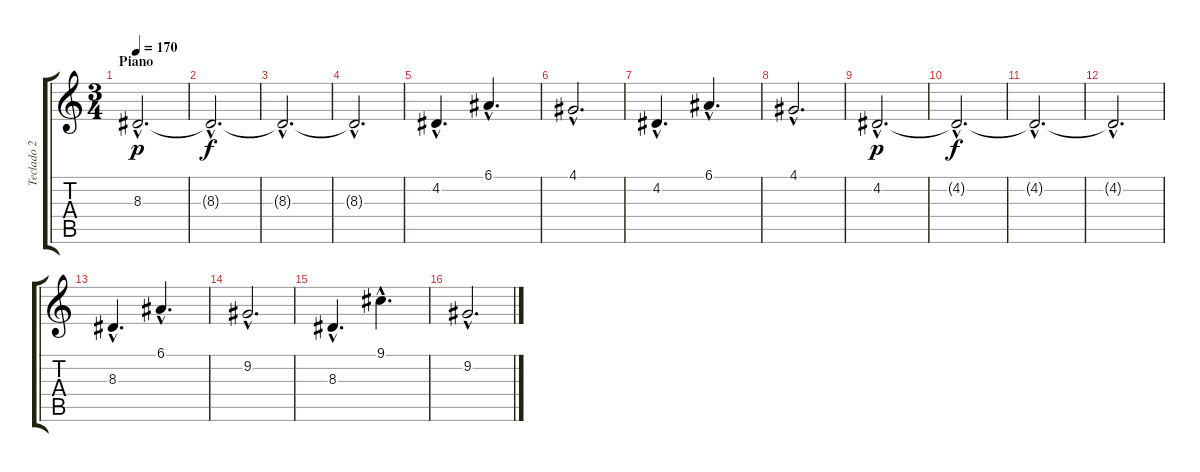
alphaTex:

\track ("Teclado 2" "Teclado 2") {instrument stringensemble1}
\staff {score tabs}
\tuning (E4 B3 G3 D3 A2 E2) {hide}
\ts (3 4)
\section ("" "Piano")
\tempo 170
\clef g2
\ks c
8.3{hac}.2{d dy p instrument stringensemble1} |
8.3{hac t}.2{d dy f} |
8.3{hac t}.2{d} |
8.3{hac t}.2{d} |
4.2{hac}.4{d volume 11 instrument synthbrass1} 6.1{hac}.4{d} |
4.1{hac}.2{d} |
4.2{hac}.4{d} 6.1{hac}.4{d} |
4.1{hac}.2{d} |
4.2{hac}.2{d dy p volume 12 instrument stringensemble1} |
4.2{hac t}.2{d dy f} |
4.2{hac t}.2{d} |
4.2{hac t}.2{d} |
8.3{hac}.4{d volume 11 instrument synthbrass1} 6.1{hac}.4{d} |
9.2{hac}.2{d} |
8.3{hac}.4{d} 9.1{hac}.4{d} |
9.2{hac}.2{d}
